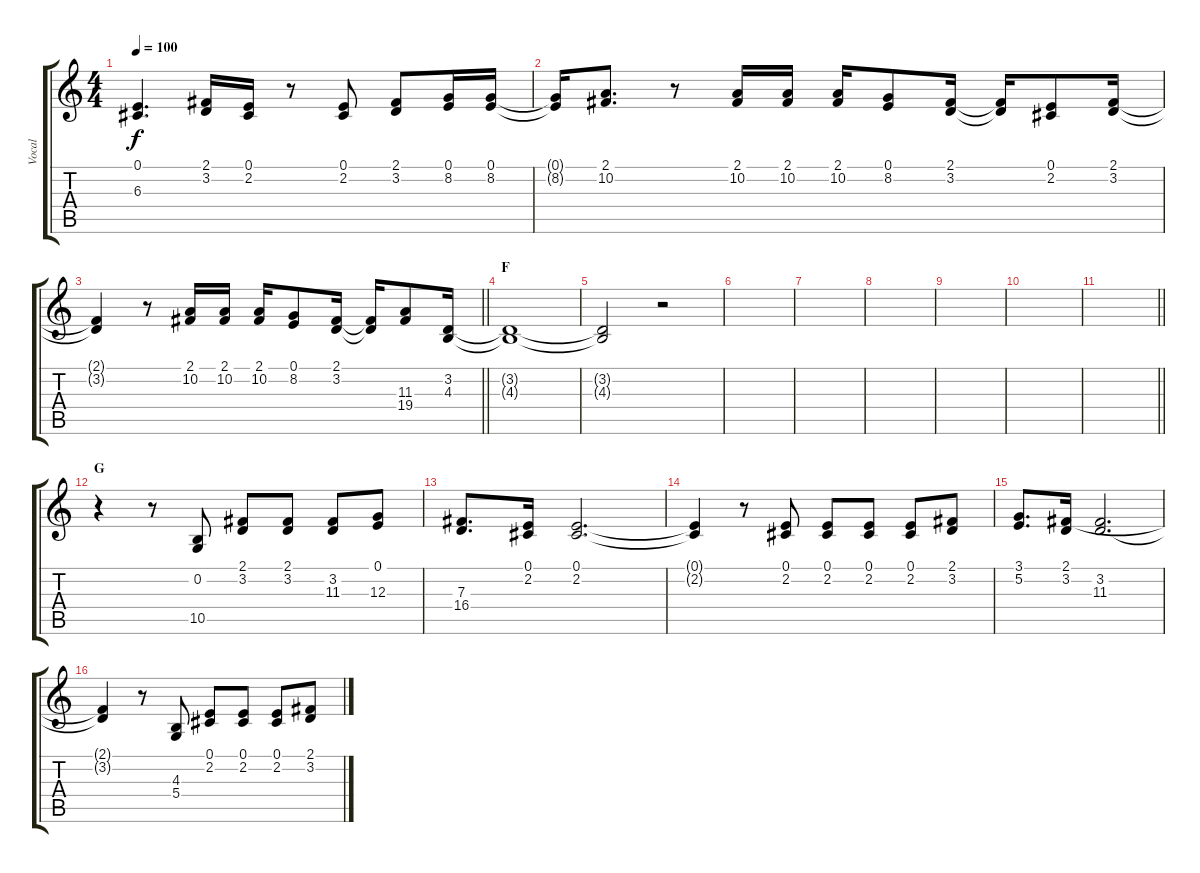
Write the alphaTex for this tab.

\track ("Vocal" "Vocal") {mute instrument lead6voice}
\staff {score tabs}
\tuning (E4 B3 G3 D3 A2 E2) {hide}
\ts (4 4)
\tempo 100
\clef g2
\ks c
(0.1{t} 6.3{t}).4{d dy f} (2.1 3.2).16 (0.1 2.2).16 r.8 (0.1 2.2).8 (2.1 3.2).8 (0.1 8.2).16 (0.1 8.2).16 |
(0.1{t} 8.2{t}).16 (2.1 10.2).8{d} r.8 (2.1 10.2).16 (2.1 10.2).16 (2.1 10.2).16 (0.1 8.2).8 (2.1 3.2).16 (2.1{t} 3.2{t}).16 (0.1 2.2).8 (2.1 3.2).16 |
\barLineRight lightlight
(2.1{t} 3.2{t}).4 r.8 (2.1 10.2).16 (2.1 10.2).16 (2.1 10.2).16 (0.1 8.2).8 (2.1 3.2).16 (2.1{t} 3.2{t}).16 (11.3 19.4).8 (3.2 4.3).16 |
\section ("" "F")
(3.2{t} 4.3{t}).1 |
(3.2{t} 4.3{t}).2 r.2 |
|
|
|
|
|
\barLineRight lightlight
|
\section ("" "G")
r.4 r.8 (0.2 10.5).8 (2.1 3.2).8 (2.1 3.2).8 (3.2 11.3).8 (0.1 12.3).8 |
(7.3 16.4).8{d} (0.1 2.2).16 (0.1 2.2).2{d} |
(0.1{t} 2.2{t}).4 r.8 (0.1 2.2).8 (0.1 2.2).8 (0.1 2.2).8 (0.1 2.2).8 (2.1 3.2).8 |
(3.1 5.2).8{d} (2.1 3.2).16 (3.2 11.3).2{d} |
(2.1{t} 3.2{t}).4 r.8 (4.3 5.4).8 (0.1 2.2).8 (0.1 2.2).8 (0.1 2.2).8 (2.1 3.2).8
